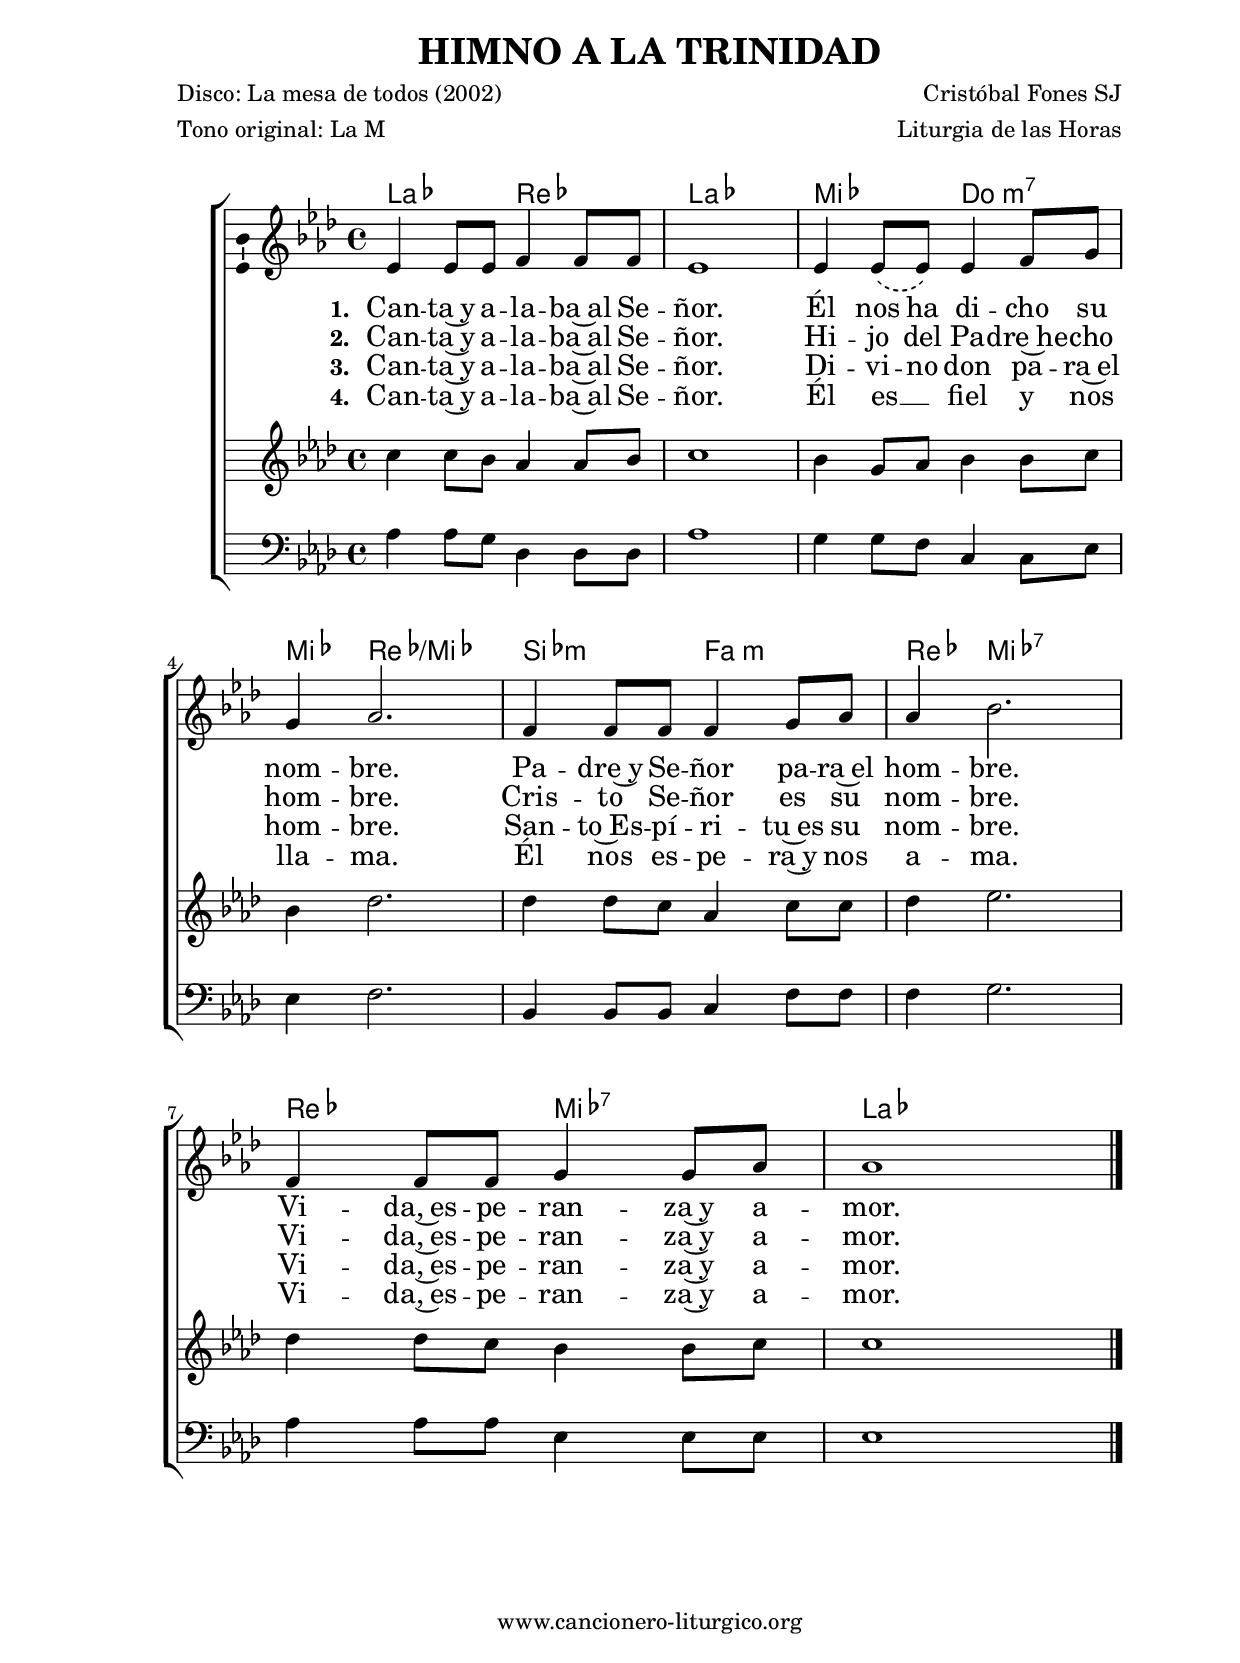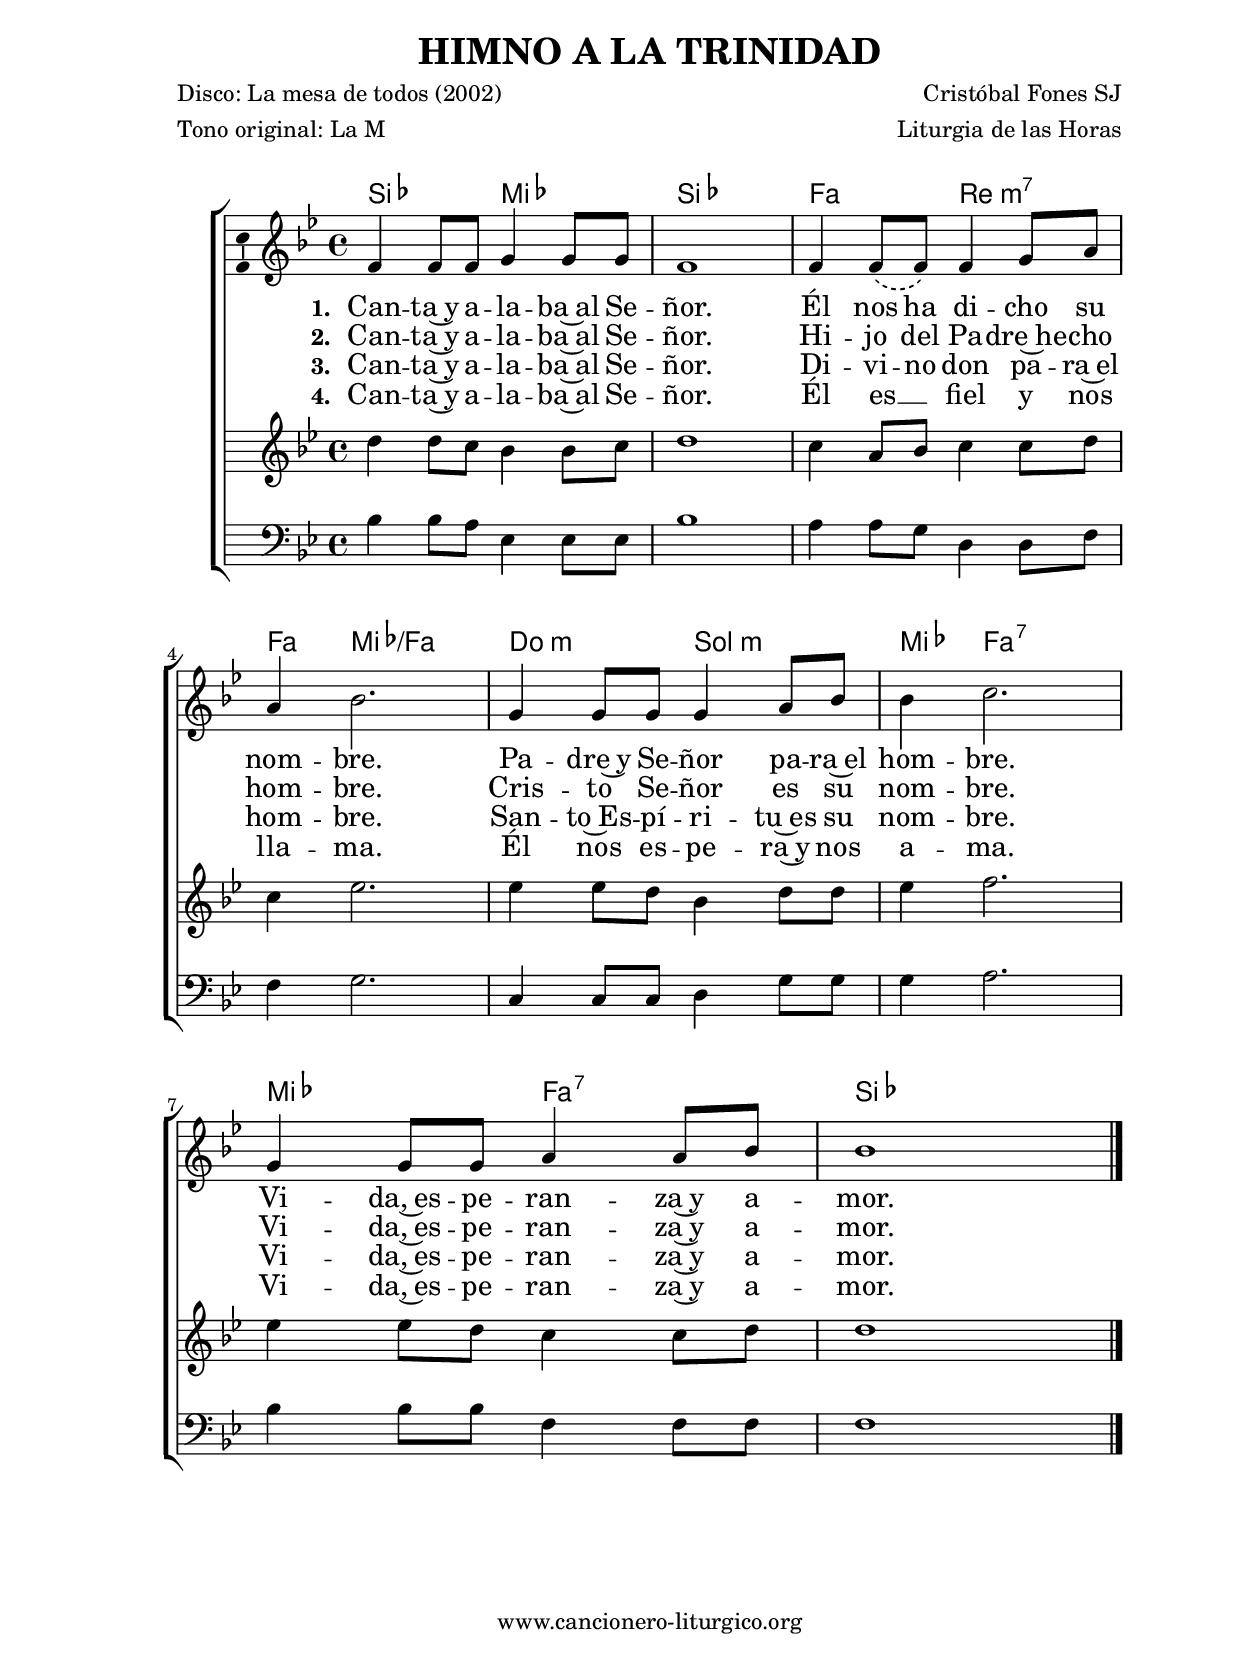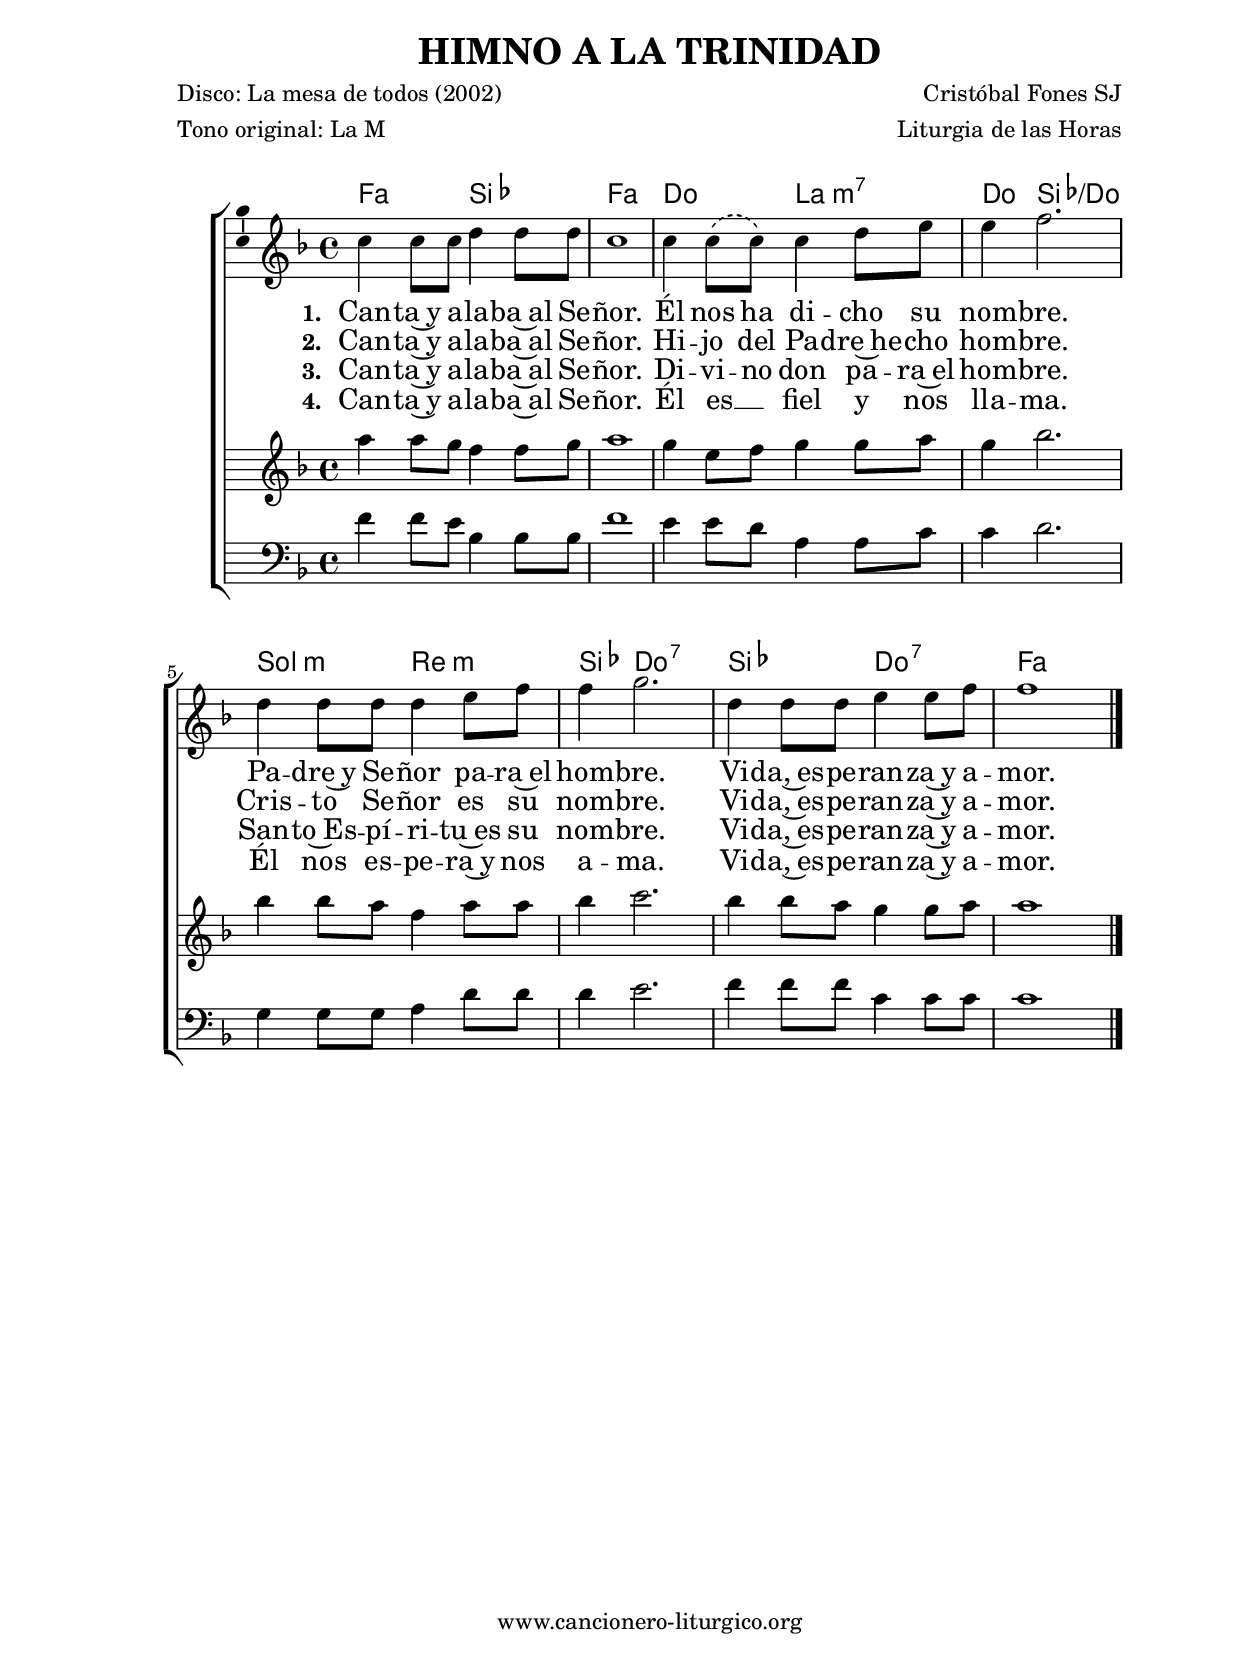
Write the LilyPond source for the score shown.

%
%para convertir .midi en .wav:
%timidity filename.midi -Ow -o finename.wav
%
%
%Para convertir de .wav a .mp3:
%lame -h -m j filename.wav
%
%
%para escuchar el midi:
%timidity nombrefichero.midi
%


%versión de lilypond para la que se ha escrito esta partitura:
\version "2.16.0"

	%Tamaño papel
	#(set-default-paper-size "a4")
	%Tamaño partitura
	#(set-global-staff-size 20)
	%No responde al pulsar sobre una nota
	#(ly:set-option 'point-and-click #f)

%parámetros del encabezamiento:
\header {
	title = "HIMNO A LA TRINIDAD"
	subtitle = ""
	composer = "Cristóbal Fones SJ"
	poet = "Disco: La mesa de todos (2002)"
	meter = "Tono original: La M"
	arranger = "Liturgia de las Horas"
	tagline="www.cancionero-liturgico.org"
%	copyright="Editado con LilyPond para Linux"
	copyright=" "
	}

%parámetros asociados al papel:
\paper  {
	oddHeaderMarkup = \markup {\fill-line { \on-the-fly #not-first-page \fromproperty #'header:title \on-the-fly #not-first-page \fromproperty #'header:composer }}
	evenHeaderMarkup = \markup {\fill-line { \fromproperty #'header:composer \fromproperty #'header:title }}
	#(set-paper-size "a4")
	print-page-number = ##f
	first-page-number = 1
	print-first-page-number = ##f
%	head-separation = 3.0 \cm
	top-margin = 2.0 \cm
	bottom-margin = 0.5\cm
%%%	bottom-margin = -1.0\cm
	left-margin = 3.0 \cm
	line-width = 16.0 \cm 
	indent = 8\mm
	interscoreline = 2.\mm
	between-system-space = 15\mm
%	para que las partituras no llenen la hoja:
	ragged-bottom = ##t
%	idem para la última hoja:
	ragged-last-bottom = ##f
%	para que las partituras llenen el ancho del papel:
	ragged-last = ##f
	after-title-space = 2.5 \cm
%page-count=1
%system-count=14

	%Flexible Vertical Spacing
%	markup-markup-spacing =
%	#'((basic-distance . 15) (minimum-distance . 15) (padding . 3))
	markup-system-spacing =
	#'((basic-distance . 15) (minimum-distance . 15) (padding . 3))
	system-system-spacing =
	#'((basic-distance . 15) (minimum-distance . 15) (padding . 3))
	score-system-spacing =
	#'((basic-distance . 15) (minimum-distance . 15) (padding . 5))
%	top-system-spacing = % header
%	#'((basic-distance . 8) (minimum-distance . 0) (padding . 0))
%	top-markup-spacing =
%	#'((basic-distance . 20) (minimum-distance . 20) (padding . 0))
	last-bottom-spacing = % footer
	#'((basic-distance . 5) (minimum-distance . 5) (padding . 0))
%	score-markup-spacing =
%	#'((basic-distance . 16) (minimum-distance . 13) (padding . 0))

	}


%parámetros que afectan a toda la partitura:
global =  {
	%clave de sol (G):
	\clef G
	%armadura:
	\transpose a aes
	\key a \major
	\tempo 4=85
	\set Score.tempoHideNote = ##t
	}


acordes = {
	\italianChords
	\chordmode {
	\transpose a aes
{

a2 d a1 e2 cis:m7 e4 d2./e b2:m fis:m d4 e2.:7 d2 e:7 a1

	}
	}
}

melodia = 
	\transpose a aes
{
\time 4/4

\relative c'{

\phrasingSlurDashed

e4 e8 e fis4 fis8 fis
e1
e4 e8 \(e\) e4 fis8 gis
gis4 a2.
fis4 fis8 fis fis4 gis8 a
a4 b2.
fis4 fis8 fis gis4 gis8 a
a1

\bar "|."

}
}

melodiados = 
	\transpose a aes
{
\time 4/4

\relative c''{

cis4 cis8 b a4 a8 b
cis1
b4 gis8 a b4 b8 cis
b4 d2.
d4 d8 cis a4 cis8 cis
d4 e2.
d4 d8 cis b4 b8 cis
cis1

\bar "|."

}
}

melodiatres = 
	\transpose a aes
{
\time 4/4

	%clave de fa (F):
	\clef F

\relative c'{

a4 a8 gis d4 d8 d
a'1
gis4 gis8 fis cis4 cis8 e
e4 fis2.
b,4 b8 b cis4 fis8 fis
fis4 gis2.
a4 a8 a e4 e8 e
e1

\bar "|."

}
}


texto = \lyricmode {
\set stanza =#"1. " Can -- ta~y a -- la -- ba~al Se -- ñor.
Él nos ha di -- cho su nom -- bre.
Pa -- dre~y Se -- ñor pa -- ra~el hom -- bre.
Vi -- da,~es -- pe -- ran -- za~y a -- mor.
}

textodos = \lyricmode {
\set stanza =#"2. " Can -- ta~y a -- la -- ba~al Se -- ñor.
Hi -- jo del Pa -- dre~he -- cho hom -- bre.
Cris -- to Se -- ñor es su nom -- bre.
Vi -- da,~es -- pe -- ran -- za~y a -- mor.
}

textotres = \lyricmode {
\set stanza =#"3. " Can -- ta~y a -- la -- ba~al Se -- ñor.
Di -- vi -- no don pa -- ra~el hom -- bre.
San -- to~Es -- pí -- ri -- tu~es su nom -- bre.
Vi -- da,~es -- pe -- ran -- za~y a -- mor.
}

textocuatro = \lyricmode {
\set stanza =#"4. " Can -- ta~y a -- la -- ba~al Se -- ñor.
Él es __ _ fiel y nos lla -- ma.
Él nos es -- pe -- ra~y nos a -- ma.
Vi -- da,~es -- pe -- ran -- za~y a -- mor.
}


acordesStaff = \context ChordNames = acordesStaff <<
	\set chordChanges = ##t
	\acordes
	>>


vozStaff = \context Voice = vozStaff
\with {\consists "Ambitus_engraver"}
<<
%	\set Staff.instrumentName = ""
%	\set Staff.shortInstrumentName = ""
%	\set Staff.midiInstrument = #"clarinet"
%	\set Staff.midiInstrument = #"cello"
	\set Staff.midiInstrument = #"flute"
%	\set Staff.midiInstrument = #"electric guitar (jazz)"
%	\set Staff.midiInstrument = #"english horn"
%	\set Staff.midiInstrument = #"violin"
%	\set Staff.midiInstrument = #"glockenspiel"
	\set Staff.midiMinimumVolume = #0.7
	\set Staff.midiMaximumVolume = #0.9
	\global
	\melodia
	>>

vozdosStaff = \context Voice = vozdosStaff
<<
	\override Staff.StaffSymbol #'staff-space = #(magstep -0.35)
	\set Staff.midiInstrument = #"english horn"
	\set Staff.midiMinimumVolume = #0.7
	\set Staff.midiMaximumVolume = #0.9
	\global
	\melodiados
	>>

voztresStaff = \context Voice = voztresStaff
<<
	\override Staff.StaffSymbol #'staff-space = #(magstep -0.35)
	\set Staff.midiInstrument = #"english horn"
	\set Staff.midiMinimumVolume = #0.7
	\set Staff.midiMaximumVolume = #0.9
	\global
	\melodiatres
	>>


textoStaff = \context Lyrics = textoStaff <<
	\lyricsto vozStaff \texto
	>>

textodosStaff = \context Lyrics = textodosStaff <<
	\lyricsto vozStaff \textodos
	>>

textotresStaff = \context Lyrics = textotresStaff <<
	\lyricsto vozStaff \textotres
	>>

textocuatroStaff = \context Lyrics = textocuatroStaff <<
	\lyricsto vozStaff \textocuatro
	>>


\book {
	\score {
		\context ChoirStaff {
%			\override StaffGroup.SystemStartBracket #'collapse-height = #1
%			\override Score.SystemStartBar #'collapse-height = #1
			<<
			\acordesStaff
			\vozStaff
			\textoStaff
			\textodosStaff
			\textotresStaff
			\textocuatroStaff
			\vozdosStaff
			\voztresStaff
			>>
			}
		\layout {
	    		\context {
				\Lyrics
				\override LyricText #'font-size = #2
				}
	   		 \context {
				\Score
				\override StaffSymbol #'staff-space = #(magstep +3)
				}
			}
		}
	\score {
		\unfoldRepeats
		\context ChoirStaff {
			<<
			\acordesStaff
			\vozStaff
			\vozdosStaff
			\voztresStaff
			>>
			}
		\midi {
	  		\context {
	  			\Score
				tempoWholesPerMinute = #(ly:make-moment 70 4)
				}
			}
		}
	}



#(define output-suffix "C")
\book {
	\score {
		\context ChoirStaff {
%			\override StaffGroup.SystemStartBracket #'collapse-height = #1
%			\override Score.SystemStartBar #'collapse-height = #1
\transpose c d
			<<
			\acordesStaff
			\vozStaff
			\textoStaff
			\textodosStaff
			\textotresStaff
			\textocuatroStaff
			\vozdosStaff
			\voztresStaff
			>>
			}
		\layout {
	    		\context {
				\Lyrics
				\override LyricText #'font-size = #2
				}
	   		 \context {
				\Score
				\override StaffSymbol #'staff-space = #(magstep +3)
				}
			}
		}
	}

#(define output-suffix "S")
\book {
	\score {
		\context ChoirStaff {
%			\override StaffGroup.SystemStartBracket #'collapse-height = #1
%			\override Score.SystemStartBar #'collapse-height = #1
\transpose c a
			<<
			\acordesStaff
			\vozStaff
			\textoStaff
			\textodosStaff
			\textotresStaff
			\textocuatroStaff
			\vozdosStaff
			\voztresStaff
			>>
			}
		\layout {
	    		\context {
				\Lyrics
				\override LyricText #'font-size = #2
				}
	   		 \context {
				\Score
				\override StaffSymbol #'staff-space = #(magstep +3)
				}
			}
		}
	}


